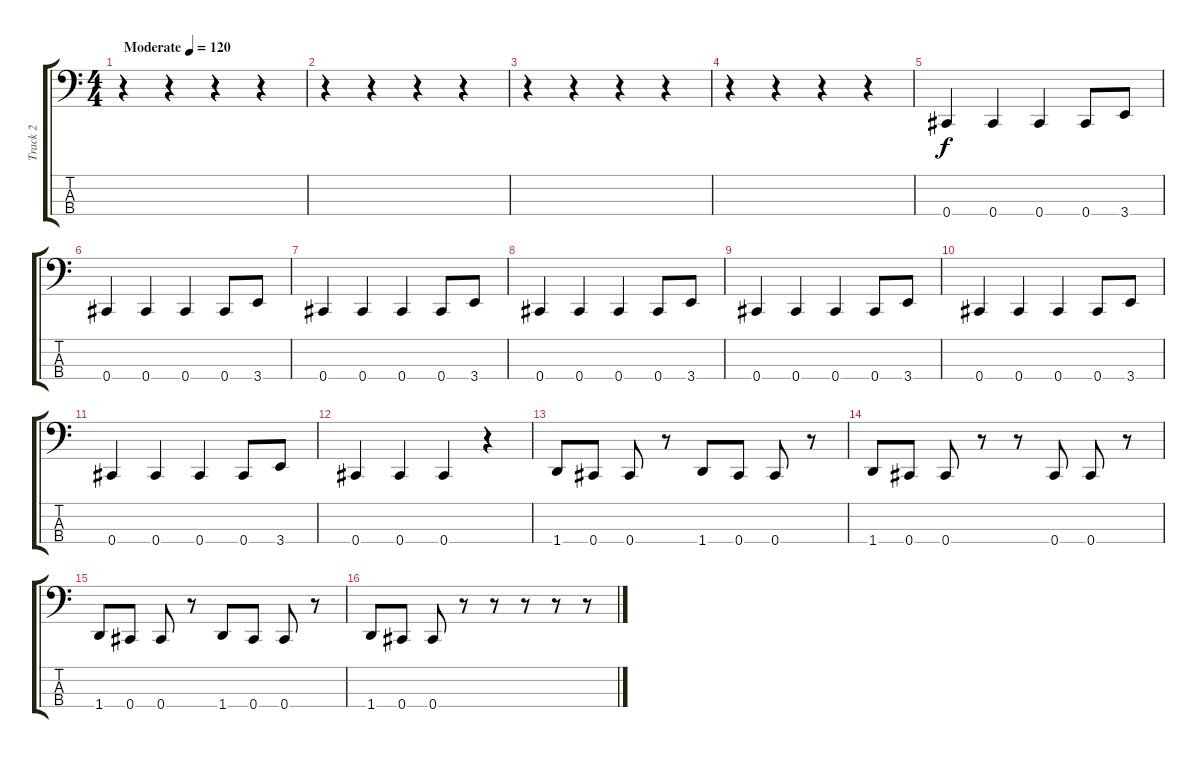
\track ("Track 2" "Track 2") {instrument electricbassfinger}
\staff {score tabs}
\tuning (Gb2 Db2 Ab1 Db1) {hide}
\ts (4 4)
\tempo (120 "Moderate")
\clef f4
\ks c
r.4{dy f instrument electricbassfinger} r.4 r.4 r.4 |
r.4 r.4 r.4 r.4 |
r.4 r.4 r.4 r.4 |
r.4 r.4 r.4 r.4 |
0.4.4 0.4.4 0.4.4 0.4.8 3.4.8 |
0.4.4 0.4.4 0.4.4 0.4.8 3.4.8 |
0.4.4 0.4.4 0.4.4 0.4.8 3.4.8 |
0.4.4 0.4.4 0.4.4 0.4.8 3.4.8 |
0.4.4 0.4.4 0.4.4 0.4.8 3.4.8 |
0.4.4 0.4.4 0.4.4 0.4.8 3.4.8 |
0.4.4 0.4.4 0.4.4 0.4.8 3.4.8 |
0.4.4 0.4.4 0.4.4 r.4 |
1.4.8 0.4.8 0.4.8 r.8 1.4.8 0.4.8 0.4.8 r.8 |
1.4.8 0.4.8 0.4.8 r.8 r.8 0.4.8 0.4.8 r.8 |
1.4.8 0.4.8 0.4.8 r.8 1.4.8 0.4.8 0.4.8 r.8 |
1.4.8 0.4.8 0.4.8 r.8 r.8 r.8 r.8 r.8
